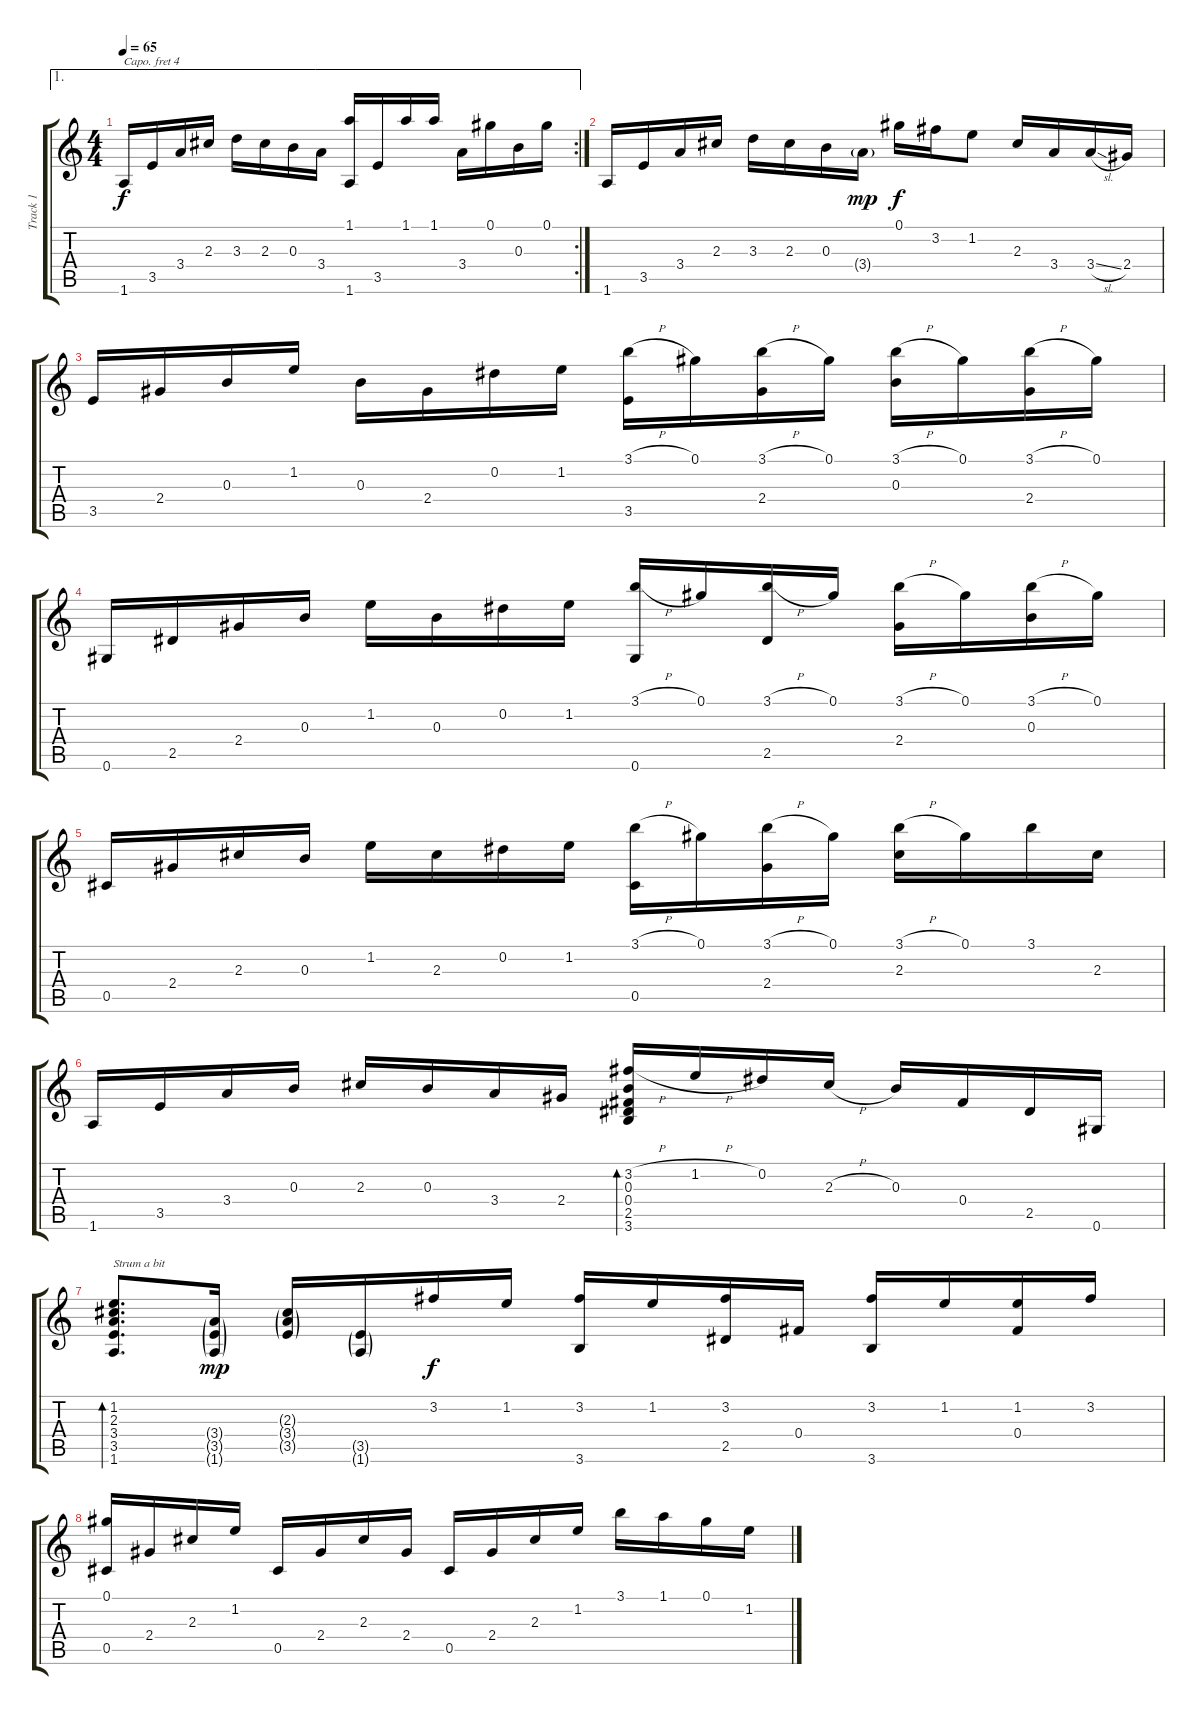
\track ("Track 1" "Track 1") {instrument acousticguitarsteel}
\staff {score tabs}
\capo 4
\tuning (E4 B3 G3 D3 A2 E2) {hide}
\ae 1
\rc 2
\ts (4 4)
\tempo 65
\clef g2
\ks c
1.6.16{dy f} 3.5.16 3.4.16 2.3.16 3.3.16 2.3.16 0.3.16 3.4.16 (1.1 1.6).16 3.5.16 1.1.16 1.1.16 3.4.16 0.1.16 0.3.16 0.1.16 |
1.6.16 3.5.16 3.4.16 2.3.16 3.3.16 2.3.16 0.3.16 3.4{g}.16{dy mp} 0.1.16{dy f} 3.2.16 1.2.8 2.3.16 3.4.16 3.4{sl}.16 2.4.16 |
3.5.16 2.4.16 0.3.16 1.2.16 0.3.16 2.4.16 0.2.16 1.2.16 (3.1{h} 3.5).16 0.1.16 (3.1{h} 2.4).16 0.1.16 (3.1{h} 0.3).16 0.1.16 (3.1{h} 2.4).16 0.1.16 |
0.6.16 2.5.16 2.4.16 0.3.16 1.2.16 0.3.16 0.2.16 1.2.16 (3.1{h} 0.6).16 0.1.16 (3.1{h} 2.5).16 0.1.16 (3.1{h} 2.4).16 0.1.16 (3.1{h} 0.3).16 0.1.16 |
0.5.16 2.4.16 2.3.16 0.3.16 1.2.16 2.3.16 0.2.16 1.2.16 (3.1{h} 0.5).16 0.1.16 (3.1{h} 2.4).16 0.1.16 (3.1{h} 2.3).16 0.1.16 3.1.16 2.3.16 |
1.6.16{volume 9} 3.5.16 3.4.16 0.3.16 2.3.16 0.3.16 3.4.16 2.4.16 (3.2{h} 0.3 0.4 2.5 3.6).16{bd 120} 1.2{h}.16 0.2.16 2.3{h}.16 0.3.16 0.4.16 2.5.16 0.6.16 |
(1.2 2.3 3.4 3.5 1.6).8{d bd 120 txt "Strum a bit" volume 13} (3.4{g} 3.5{g} 1.6{g}).16{dy mp} (2.3{g} 3.4{g} 3.5{g}).16 (3.5{g} 1.6{g}).16 3.2.16{dy f} 1.2.16 (3.2 3.6).16 1.2.16 (3.2 2.5).16 0.4.16 (3.2 3.6).16 1.2.16 (1.2 0.4).16 3.2.16 |
(0.1 0.5).16 2.4.16 2.3.16 1.2.16 0.5.16 2.4.16 2.3.16 2.4.16 0.5.16 2.4.16 2.3.16 1.2.16 3.1.16 1.1.16 0.1.16 1.2.16
